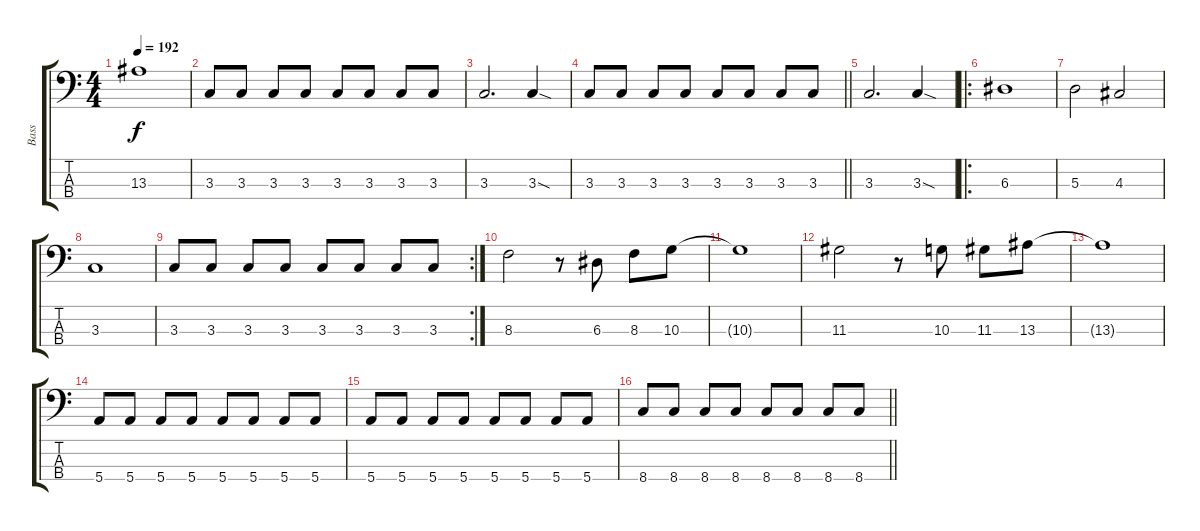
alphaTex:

\track ("Bass" "Bass") {instrument slapbass2}
\staff {score tabs}
\tuning (G2 D2 A1 E1) {hide}
\ts (4 4)
\tempo 192
\clef f4
\ks c
13.3{t}.1{dy f} |
3.3.8 3.3.8 3.3.8 3.3.8 3.3.8 3.3.8 3.3.8 3.3.8 |
3.3.2{d} 3.3{sod}.4 |
\barLineRight lightlight
3.3.8 3.3.8 3.3.8 3.3.8 3.3.8 3.3.8 3.3.8 3.3.8 |
3.3.2{d} 3.3{sod}.4 |
\ro
6.3.1 |
5.3.2 4.3.2 |
3.3.1 |
\rc 2
3.3.8 3.3.8 3.3.8 3.3.8 3.3.8 3.3.8 3.3.8 3.3.8 |
8.3.2 r.8 6.3.8 8.3.8 10.3.8 |
10.3{t}.1 |
11.3.2 r.8 10.3.8 11.3.8 13.3.8 |
13.3{t}.1 |
5.4.8 5.4.8 5.4.8 5.4.8 5.4.8 5.4.8 5.4.8 5.4.8 |
5.4.8 5.4.8 5.4.8 5.4.8 5.4.8 5.4.8 5.4.8 5.4.8 |
\barLineRight lightlight
8.4.8 8.4.8 8.4.8 8.4.8 8.4.8 8.4.8 8.4.8 8.4.8
